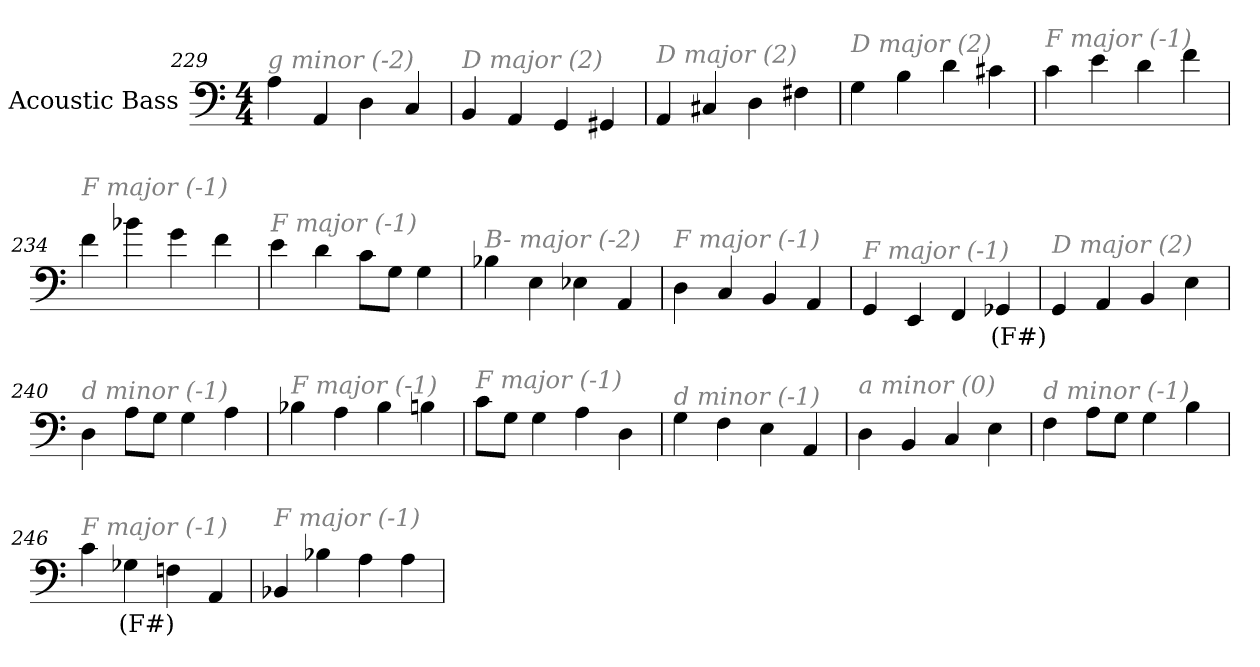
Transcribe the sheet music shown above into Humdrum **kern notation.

**kern	**text
*part1	*part1
*staff1	*staff1
*I"Acoustic Bass	*
*clefF4	*
*ITrd7c12	*
*k[]	*
*C:	*
*M4/4	*
=229	=229
!LO:TX:i:color=#808080:t=g minor (-2)	!
4AA	.
4AAA	.
4DD	.
4CC	.
=230	=230
!LO:TX:i:color=#808080:t=D major (2)	!
4BBB	.
4AAA	.
4GGG	.
4GGG#X	.
=231	=231
!LO:TX:i:color=#808080:t=D major (2)	!
4AAA	.
4CC#X	.
4DD	.
4FF#X	.
=232	=232
!LO:TX:i:color=#808080:t=D major (2)	!
4GG	.
4BB	.
4D	.
4C#X	.
=233	=233
!LO:TX:i:color=#808080:t=F major (-1)	!
4C	.
4E	.
4D	.
4F	.
=234	=234
!LO:TX:i:color=#808080:t=F major (-1)	!
4F	.
4B-X	.
4G	.
4F	.
=235	=235
!LO:TX:i:color=#808080:t=F major (-1)	!
4E	.
4D	.
8CL	.
8GGJ	.
4GG	.
=236	=236
!LO:TX:i:color=#808080:t=B- major (-2)	!
4BB-X	.
4EE	.
4EE-X	.
4AAA	.
=237	=237
!LO:TX:i:color=#808080:t=F major (-1)	!
4DD	.
4CC	.
4BBB	.
4AAA	.
=238	=238
!LO:TX:i:color=#808080:t=F major (-1)	!
4GGG	.
4EEE	.
4FFF	.
4GGG-Xi	(F#)
=239	=239
!LO:TX:i:color=#808080:t=D major (2)	!
4GGG	.
4AAA	.
4BBB	.
4EE	.
=240	=240
!LO:TX:i:color=#808080:t=d minor (-1)	!
4DD	.
8AAL	.
8GGJ	.
4GG	.
4AA	.
=241	=241
!LO:TX:i:color=#808080:t=F major (-1)	!
4BB-X	.
4AA	.
4BB-	.
4BBn	.
=242	=242
!LO:TX:i:color=#808080:t=F major (-1)	!
8CL	.
8GGJ	.
4GG	.
4AA	.
4DD	.
=243	=243
!LO:TX:i:color=#808080:t=d minor (-1)	!
4GG	.
4FF	.
4EE	.
4AAA	.
=244	=244
!LO:TX:i:color=#808080:t=a minor (0)	!
4DD	.
4BBB	.
4CC	.
4EE	.
=245	=245
!LO:TX:i:color=#808080:t=d minor (-1)	!
4FF	.
8AAL	.
8GGJ	.
4GG	.
4BB	.
=246	=246
!LO:TX:i:color=#808080:t=F major (-1)	!
4C	.
4GG-Xi	(F#)
4FFn	.
4AAA	.
=247	=247
!LO:TX:i:color=#808080:t=F major (-1)	!
4BBB-X	.
4BB-X	.
4AA	.
4AA	.
=	=
*-	*-
